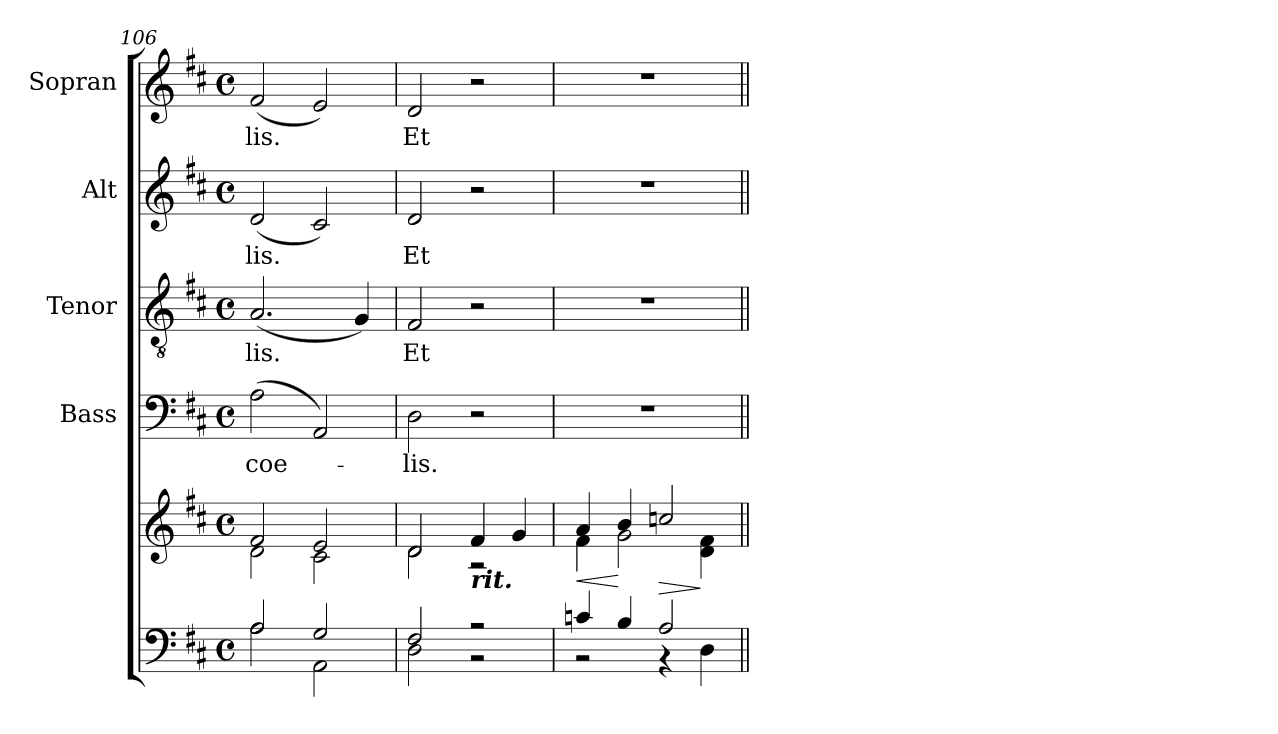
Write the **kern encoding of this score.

**kern	**kern	**dynam	**kern	**text	**kern	**text	**kern	**text	**kern	**text
*part5	*part5	*part5	*part4	*part4	*part3	*part3	*part2	*part2	*part1	*part1
*staff6	*staff5	*staff5/6	*staff4	*staff4	*staff3	*staff3	*staff2	*staff2	*staff1	*staff1
*	*	*	*I"Bass	*	*I"Tenor	*	*I"Alt	*	*I"Sopran	*
*	*	*	*I'B.	*	*I'T.	*	*I'A.	*	*I'S.	*
*clefF4	*clefG2	*	*clefF4	*	*clefGv2	*	*clefG2	*	*clefG2	*
*k[f#c#]	*k[f#c#]	*	*k[f#c#]	*	*k[f#c#]	*	*k[f#c#]	*	*k[f#c#]	*
*D:	*D:	*	*D:	*	*D:	*	*D:	*	*D:	*
*M4/4	*M4/4	*	*M4/4	*	*M4/4	*	*M4/4	*	*M4/4	*
*met(c)	*met(c)	*	*met(c)	*	*met(c)	*	*met(c)	*	*met(c)	*
=106	=106	=106	=106	=106	=106	=106	=106	=106	=106	=106
*^	*^	*	*	*	*	*	*	*	*	*
!	!	!	!	!	!	!LO:LY:b	!	!LO:LY:b	!	!LO:LY:b	!	!LO:LY:b
2A/	2A\	2f#/	2d\	.	(>2A\	coe-	(<2.A/	-lis.	(<2d/	-lis.	(<2f#/	-lis.
2G/	2AA\	2e/	2c#\	.	2AA/)	.	.	.	2c#/)	.	2e/)	.
.	.	.	.	.	.	.	4G/)	.	.	.	.	.
=107	=107	=107	=107	=107	=107	=107	=107	=107	=107	=107	=107	=107
!	!	!	!	!	!	!LO:LY:b	!	!LO:LY:b	!	!LO:LY:b	!	!LO:LY:b
2F#/	2D\	2d/	2d\	.	2D\	-lis.	2F#/	Et	2d/	Et	2d/	Et
!	!	!LO:TX:b:Bi:t=rit.	!	!	!	!	!	!	!	!	!	!
2r	2r	4f#/	2rB	.	2r	.	2r	.	2r	.	2r	.
.	.	4g/	.	.	.	.	.	.	.	.	.	.
=108	=108	=108	=108	=108	=108	=108	=108	=108	=108	=108	=108	=108
!	!	!	!	!LO:HP:b	!	!	!	!	!	!	!	!
4cn/	2rC	4a/	4f#\	<	1r	.	1r	.	1r	.	1r	.
4B/	.	4b/	2g\	[	.	.	.	.	.	.	.	.
!	!	!	!	!LO:HP:b	!	!	!	!	!	!	!	!
2A/	4rBB	2ccn/	.	>	.	.	.	.	.	.	.	.
.	4D\	.	4d\ 4f#\	]	.	.	.	.	.	.	.	.
*v	*v	*	*	*	*	*	*	*	*	*	*	*
*	*v	*v	*	*	*	*	*	*	*	*	*
=||	=||	=||	=||	=||	=||	=||	=||	=||	=||	=||
*-	*-	*-	*-	*-	*-	*-	*-	*-	*-	*-
